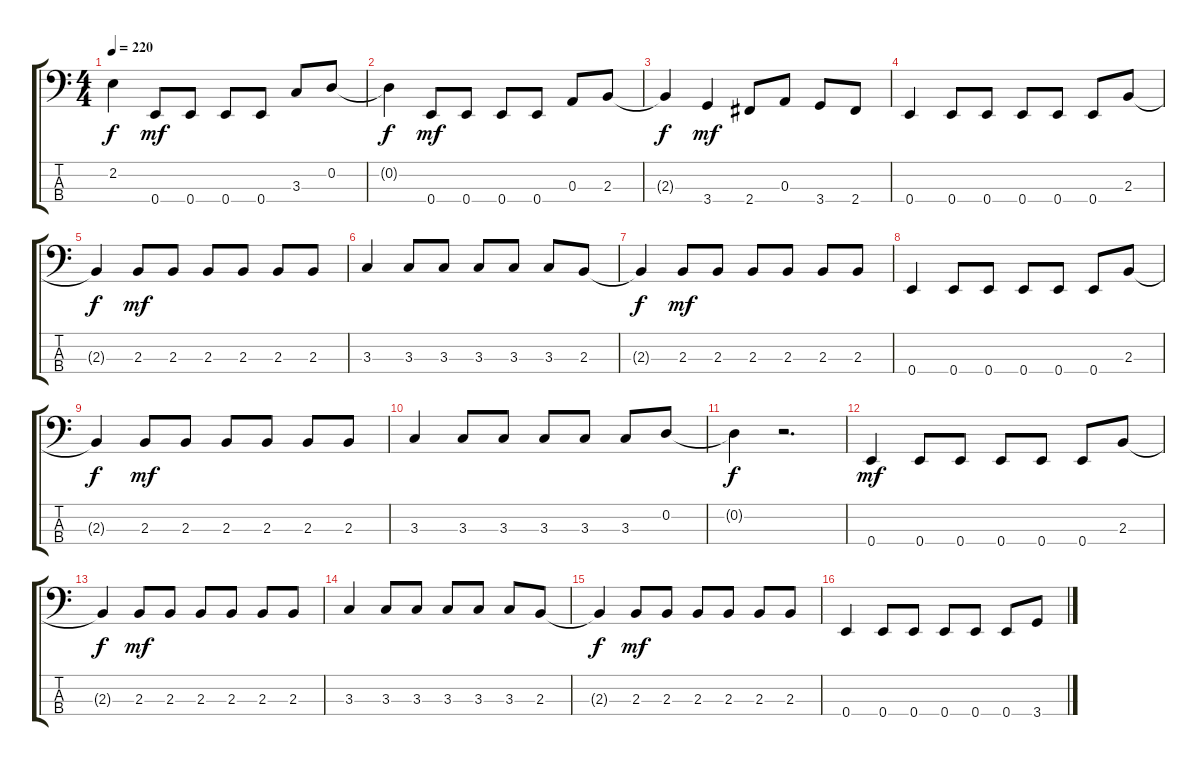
\track "" {instrument electricbassfinger}
\staff {score tabs}
\tuning (G2 D2 A1 E1) {hide}
\ts (4 4)
\tempo 220
\clef f4
\ks c
2.2{t}.4{dy f} 0.4.8{dy mf} 0.4.8 0.4.8 0.4.8 3.3.8 0.2.8 |
0.2{t}.4{dy f} 0.4.8{dy mf} 0.4.8 0.4.8 0.4.8 0.3.8 2.3.8 |
2.3{t}.4{dy f} 3.4.4{dy mf} 2.4.8 0.3.8 3.4.8 2.4.8 |
0.4.4 0.4.8 0.4.8 0.4.8 0.4.8 0.4.8 2.3.8 |
2.3{t}.4{dy f} 2.3.8{dy mf} 2.3.8 2.3.8 2.3.8 2.3.8 2.3.8 |
3.3.4 3.3.8 3.3.8 3.3.8 3.3.8 3.3.8 2.3.8 |
2.3{t}.4{dy f} 2.3.8{dy mf} 2.3.8 2.3.8 2.3.8 2.3.8 2.3.8 |
0.4.4 0.4.8 0.4.8 0.4.8 0.4.8 0.4.8 2.3.8 |
2.3{t}.4{dy f} 2.3.8{dy mf} 2.3.8 2.3.8 2.3.8 2.3.8 2.3.8 |
3.3.4 3.3.8 3.3.8 3.3.8 3.3.8 3.3.8 0.2.8 |
0.2{t}.4{dy f} r.2{d} |
0.4.4{dy mf} 0.4.8 0.4.8 0.4.8 0.4.8 0.4.8 2.3.8 |
2.3{t}.4{dy f} 2.3.8{dy mf} 2.3.8 2.3.8 2.3.8 2.3.8 2.3.8 |
3.3.4 3.3.8 3.3.8 3.3.8 3.3.8 3.3.8 2.3.8 |
2.3{t}.4{dy f} 2.3.8{dy mf} 2.3.8 2.3.8 2.3.8 2.3.8 2.3.8 |
0.4.4 0.4.8 0.4.8 0.4.8 0.4.8 0.4.8 3.4.8
